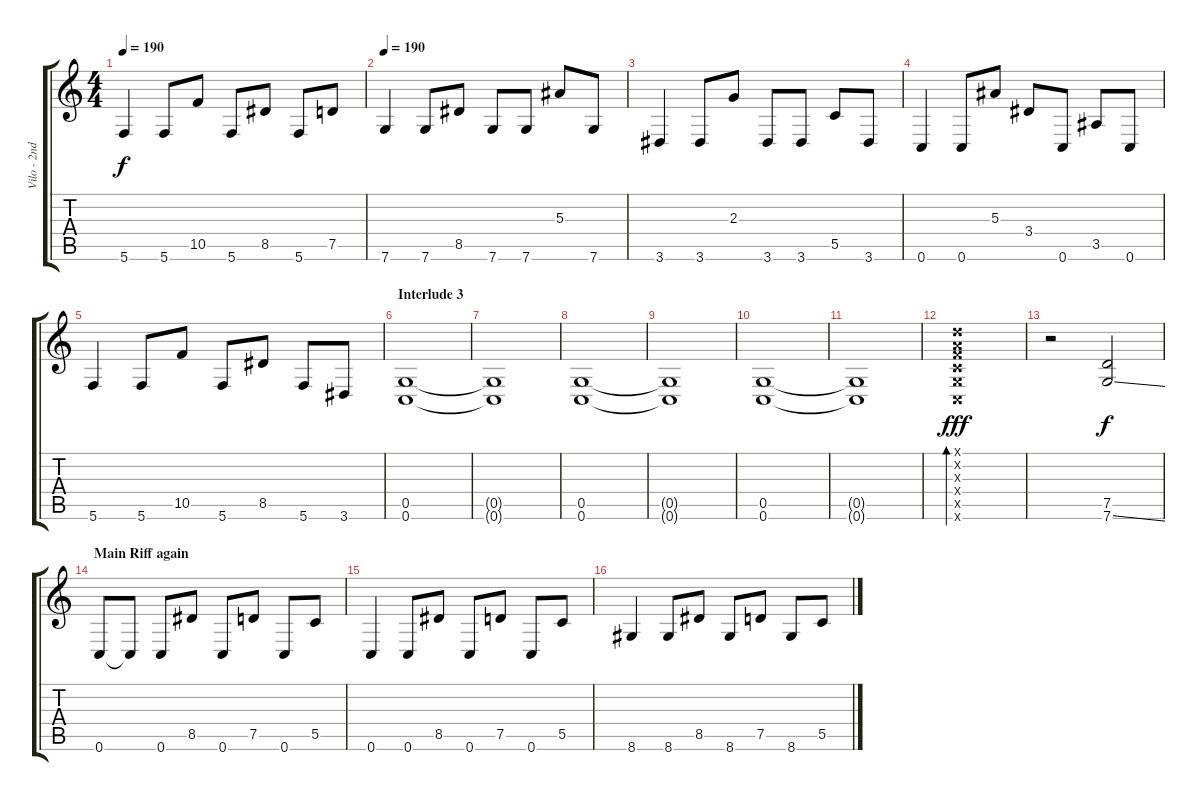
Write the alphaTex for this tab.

\track ("Vilo - 2nd Guitar" "Vilo - 2nd") {instrument overdrivenguitar}
\staff {score tabs}
\tuning (D4 A3 F3 C3 G2 C2) {hide}
\ts (4 4)
\tempo 190
\clef g2
\ks c
5.6.4{dy f} 5.6.8 10.5.8 5.6.8 8.5.8 5.6.8 7.5.8 |
\tempo 190
7.6.4{volume 12 balance 8} 7.6.8 8.5.8 7.6.8 7.6.8 5.3.8 7.6.8 |
3.6.4 3.6.8 2.3.8 3.6.8 3.6.8 5.5.8 3.6.8 |
0.6.4 0.6.8 5.3.8 3.4.8 0.6.8 3.5.8 0.6.8 |
5.6.4 5.6.8 10.5.8 5.6.8 8.5.8 5.6.8 3.6.8 |
\section ("" "Interlude 3")
(0.5 0.6).1{volume 11} |
(0.5{t} 0.6{t}).1 |
(0.5 0.6).1 |
(0.5{t} 0.6{t}).1 |
(0.5 0.6).1 |
(0.5{t} 0.6{t}).1 |
(0.1{x} 0.2{x} 0.3{x} 0.4{x} 0.5{x} 0.6{x}).1{bd 480 dy fff} |
r.2 (7.5 7.6{ss}).2{dy f} |
\section ("" "Main Riff again")
0.6.8{volume 12 balance 8 instrument overdrivenguitar} 0.6{t}.8 0.6.8 8.5.8 0.6.8 7.5.8 0.6.8 5.5.8 |
0.6.4 0.6.8 8.5.8 0.6.8 7.5.8 0.6.8 5.5.8 |
8.6.4 8.6.8 8.5.8 8.6.8 7.5.8 8.6.8 5.5.8
